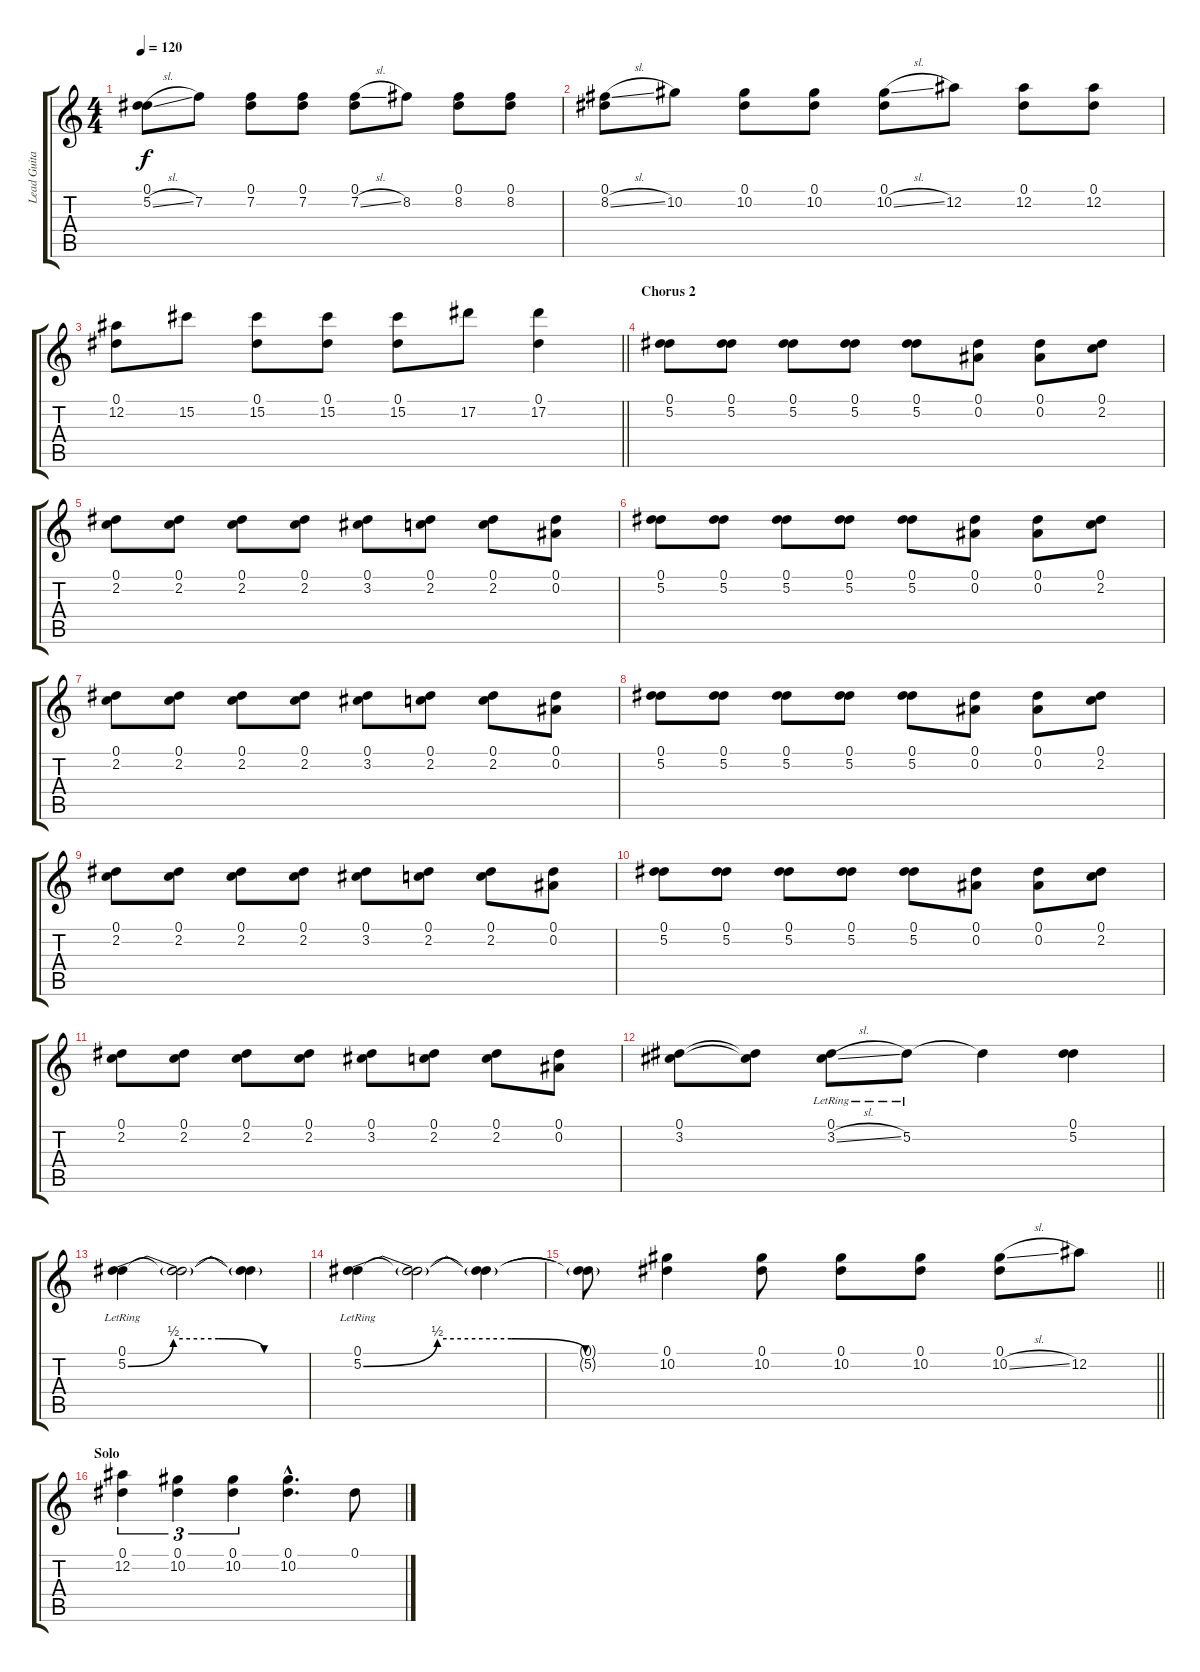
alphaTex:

\track ("Lead Guitar" "Lead Guita") {instrument distortionguitar}
\staff {score tabs}
\tuning (Eb4 Bb3 Gb3 Db3 Ab2 Eb2) {hide}
\ts (4 4)
\tempo 120
\clef g2
\ks c
(0.1 5.2{sl}).8{dy f} 7.2.8 (0.1 7.2).8 (0.1 7.2).8 (0.1 7.2{sl}).8 8.2.8 (0.1 8.2).8 (0.1 8.2).8 |
(0.1 8.2{sl}).8 10.2.8 (0.1 10.2).8 (0.1 10.2).8 (0.1 10.2{sl}).8 12.2.8 (0.1 12.2).8 (0.1 12.2).8 |
\barLineRight lightlight
(0.1 12.2).8 15.2.8 (0.1 15.2).8 (0.1 15.2).8 (0.1 15.2).8 17.2.8 (0.1 17.2).4 |
\section ("" "Chorus 2")
(0.1 5.2).8 (0.1 5.2).8 (0.1 5.2).8 (0.1 5.2).8 (0.1 5.2).8 (0.1 0.2).8 (0.1 0.2).8 (0.1 2.2).8 |
(0.1 2.2).8 (0.1 2.2).8 (0.1 2.2).8 (0.1 2.2).8 (0.1 3.2).8 (0.1 2.2).8 (0.1 2.2).8 (0.1 0.2).8 |
(0.1 5.2).8 (0.1 5.2).8 (0.1 5.2).8 (0.1 5.2).8 (0.1 5.2).8 (0.1 0.2).8 (0.1 0.2).8 (0.1 2.2).8 |
(0.1 2.2).8 (0.1 2.2).8 (0.1 2.2).8 (0.1 2.2).8 (0.1 3.2).8 (0.1 2.2).8 (0.1 2.2).8 (0.1 0.2).8 |
(0.1 5.2).8 (0.1 5.2).8 (0.1 5.2).8 (0.1 5.2).8 (0.1 5.2).8 (0.1 0.2).8 (0.1 0.2).8 (0.1 2.2).8 |
(0.1 2.2).8 (0.1 2.2).8 (0.1 2.2).8 (0.1 2.2).8 (0.1 3.2).8 (0.1 2.2).8 (0.1 2.2).8 (0.1 0.2).8 |
(0.1 5.2).8 (0.1 5.2).8 (0.1 5.2).8 (0.1 5.2).8 (0.1 5.2).8 (0.1 0.2).8 (0.1 0.2).8 (0.1 2.2).8 |
(0.1 2.2).8 (0.1 2.2).8 (0.1 2.2).8 (0.1 2.2).8 (0.1 3.2).8 (0.1 2.2).8 (0.1 2.2).8 (0.1 0.2).8 |
(0.1 3.2).8 (0.1{t} 3.2{t}).8 (0.1{lr} 3.2{sl}).8 5.2{lr}.8 5.2{t}.4 (0.1 5.2).4 |
(0.1{lr} 5.2{be (custom 0 0 15 2 30 2 45 0 60 0)}).4 (0.1{t} 5.2{t}).2 (0.1{t} 5.2{t}).4 |
(0.1{lr} 5.2{be (custom 0 0 15 2 30 2 45 0 60 0)}).4 (0.1{t} 5.2{t}).2 (0.1{t} 5.2{t}).4 |
\barLineRight lightlight
(0.1{t} 5.2{t}).8 (0.1 10.2).4 (0.1 10.2).8 (0.1 10.2).8 (0.1 10.2).8 (0.1 10.2{sl}).8 12.2.8 |
\section ("" "Solo")
(0.1 12.2).4{tu (3 2)} (0.1 10.2).4{tu (3 2)} (0.1 10.2).4{tu (3 2)} (0.1{hac} 10.2{hac}).4{d} 0.1.8
